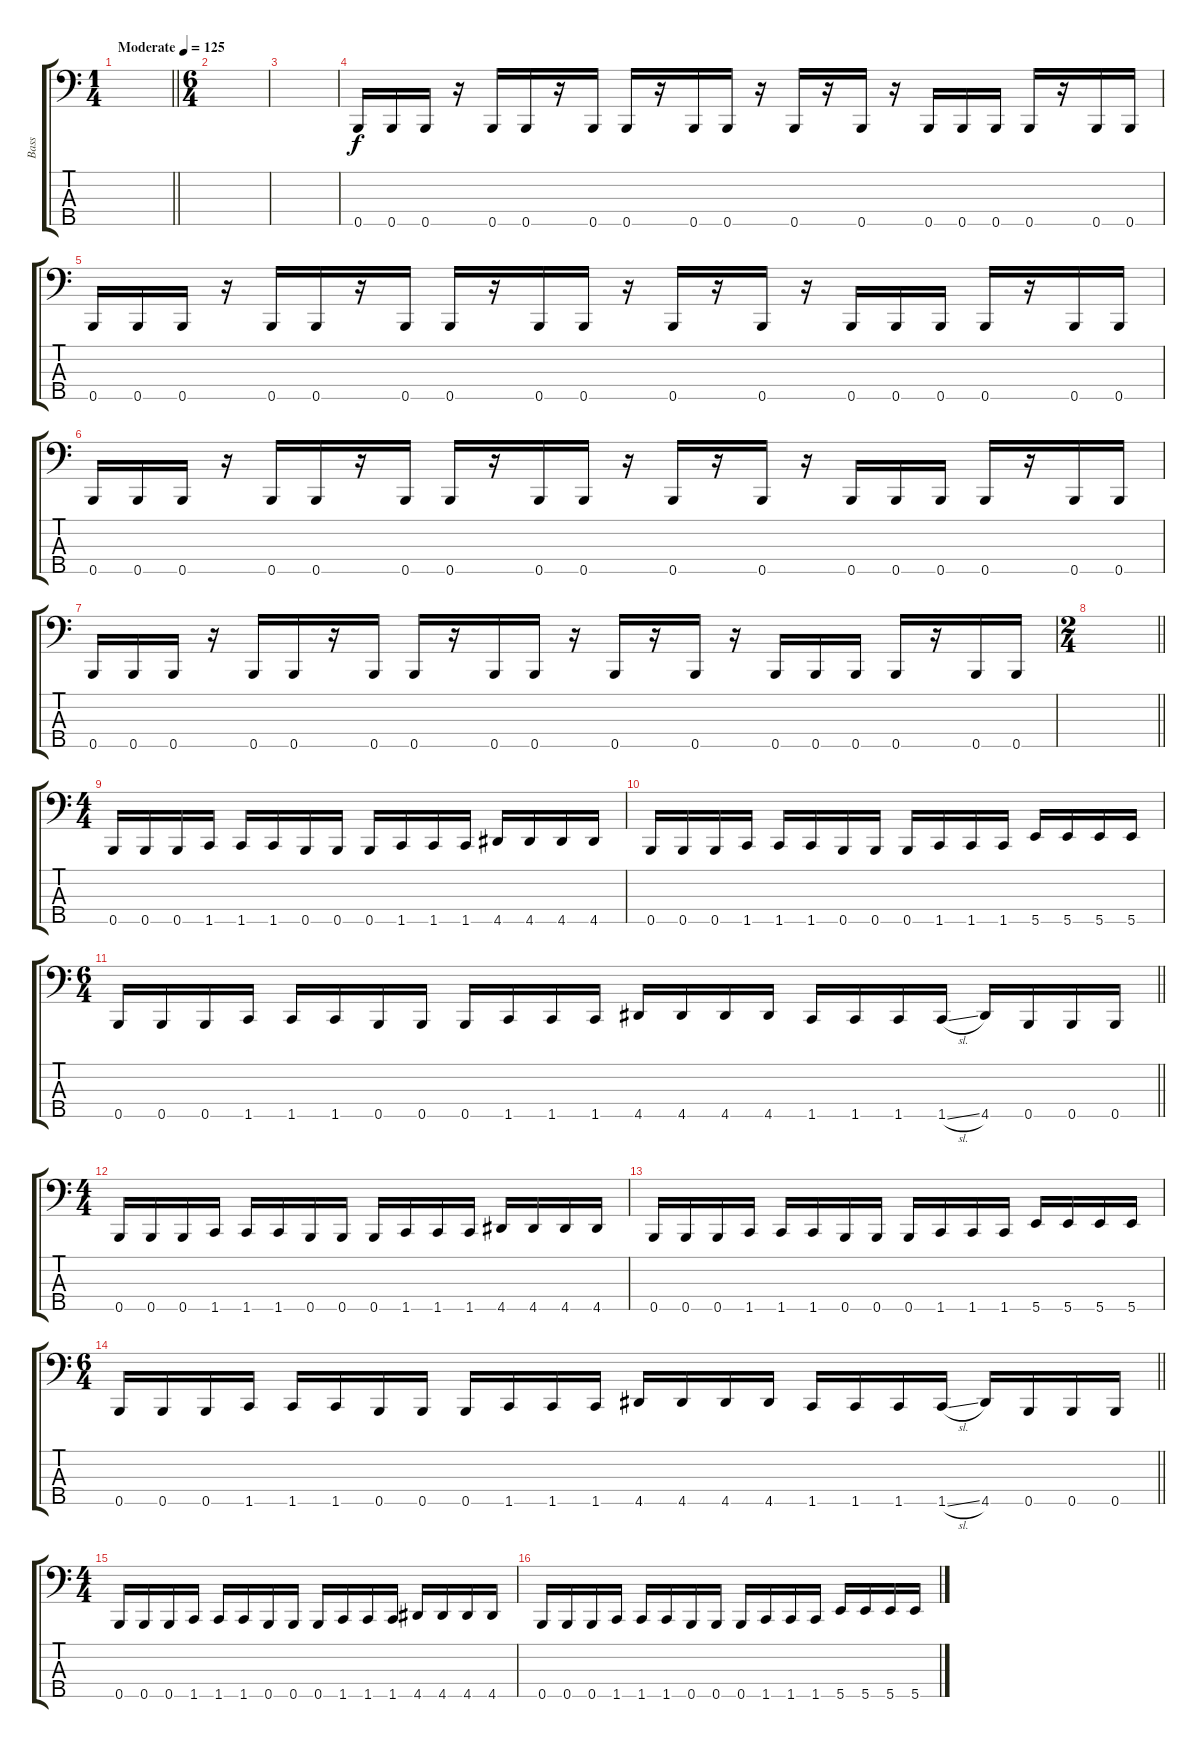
\track ("Bass" "Bass") {instrument electricbassfinger}
\staff {score tabs}
\tuning (G2 D2 A1 E1 B0) {hide}
\ts (1 4)
\tempo (125 "Moderate")
\clef f4
\barLineRight lightlight
\ks c
|
\ts (6 4)
|
|
0.5.16 0.5.16 0.5.16 r.16 0.5.16 0.5.16 r.16 0.5.16 0.5.16 r.16 0.5.16 0.5.16 r.16 0.5.16 r.16 0.5.16 r.16 0.5.16 0.5.16 0.5.16 0.5.16 r.16 0.5.16 0.5.16 |
0.5.16 0.5.16 0.5.16 r.16 0.5.16 0.5.16 r.16 0.5.16 0.5.16 r.16 0.5.16 0.5.16 r.16 0.5.16 r.16 0.5.16 r.16 0.5.16 0.5.16 0.5.16 0.5.16 r.16 0.5.16 0.5.16 |
0.5.16 0.5.16 0.5.16 r.16 0.5.16 0.5.16 r.16 0.5.16 0.5.16 r.16 0.5.16 0.5.16 r.16 0.5.16 r.16 0.5.16 r.16 0.5.16 0.5.16 0.5.16 0.5.16 r.16 0.5.16 0.5.16 |
0.5.16 0.5.16 0.5.16 r.16 0.5.16 0.5.16 r.16 0.5.16 0.5.16 r.16 0.5.16 0.5.16 r.16 0.5.16 r.16 0.5.16 r.16 0.5.16 0.5.16 0.5.16 0.5.16 r.16 0.5.16 0.5.16 |
\ts (2 4)
\barLineRight lightlight
|
\ts (4 4)
\section ("" "")
0.5.16 0.5.16 0.5.16 1.5.16 1.5.16 1.5.16 0.5.16 0.5.16 0.5.16 1.5.16 1.5.16 1.5.16 4.5.16 4.5.16 4.5.16 4.5.16 |
0.5.16 0.5.16 0.5.16 1.5.16 1.5.16 1.5.16 0.5.16 0.5.16 0.5.16 1.5.16 1.5.16 1.5.16 5.5.16 5.5.16 5.5.16 5.5.16 |
\ts (6 4)
\barLineRight lightlight
0.5.16 0.5.16 0.5.16 1.5.16 1.5.16 1.5.16 0.5.16 0.5.16 0.5.16 1.5.16 1.5.16 1.5.16 4.5.16 4.5.16 4.5.16 4.5.16 1.5.16 1.5.16 1.5.16 1.5{sl}.16 4.5.16 0.5.16 0.5.16 0.5.16 |
\ts (4 4)
0.5.16 0.5.16 0.5.16 1.5.16 1.5.16 1.5.16 0.5.16 0.5.16 0.5.16 1.5.16 1.5.16 1.5.16 4.5.16 4.5.16 4.5.16 4.5.16 |
0.5.16 0.5.16 0.5.16 1.5.16 1.5.16 1.5.16 0.5.16 0.5.16 0.5.16 1.5.16 1.5.16 1.5.16 5.5.16 5.5.16 5.5.16 5.5.16 |
\ts (6 4)
\barLineRight lightlight
0.5.16 0.5.16 0.5.16 1.5.16 1.5.16 1.5.16 0.5.16 0.5.16 0.5.16 1.5.16 1.5.16 1.5.16 4.5.16 4.5.16 4.5.16 4.5.16 1.5.16 1.5.16 1.5.16 1.5{sl}.16 4.5.16 0.5.16 0.5.16 0.5.16 |
\ts (4 4)
0.5.16 0.5.16 0.5.16 1.5.16 1.5.16 1.5.16 0.5.16 0.5.16 0.5.16 1.5.16 1.5.16 1.5.16 4.5.16 4.5.16 4.5.16 4.5.16 |
0.5.16 0.5.16 0.5.16 1.5.16 1.5.16 1.5.16 0.5.16 0.5.16 0.5.16 1.5.16 1.5.16 1.5.16 5.5.16 5.5.16 5.5.16 5.5.16
